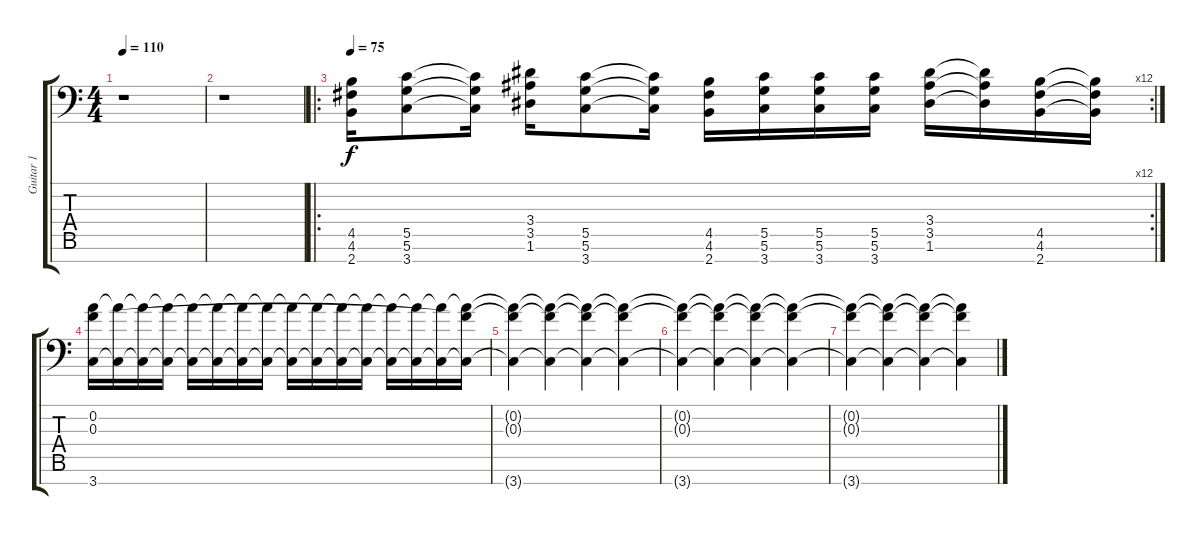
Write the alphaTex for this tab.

\track ("Guitar 1" "Guitar 1") {instrument distortionguitar}
\staff {score tabs}
\tuning (D4 A3 F3 C3 G2 D2 A1) {hide}
\ts (4 4)
\tempo 110
\clef f4
\ks c
r.1{dy f} |
r.1 |
\ro
\rc 12
\tempo 75
(4.5 4.6 2.7).16{volume 16 instrument distortionguitar} (5.5 5.6 3.7).8 (5.5{t} 5.6{t} 3.7{t}).16 (3.4 3.5 1.6).16 (5.5 5.6 3.7).8 (5.5{t} 5.6{t} 3.7{t}).16 (4.5 4.6 2.7).16 (5.5 5.6 3.7).16 (5.5 5.6 3.7).16 (5.5 5.6 3.7).16 (3.4 3.5 1.6).16 (3.4{t} 3.5{t} 1.6{t}).16 (4.5 4.6 2.7).16 (4.5{t} 4.6{t} 2.7{t}).16 |
(0.2 0.3 3.7).16 (0.2{t} 3.7{t}).16 (0.2{t} 3.7{t}).16 (0.2{t} 3.7{t}).16 (0.2{t} 3.7{t}).16 (0.2{t} 3.7{t}).16 (0.2{t} 3.7{t}).16 (0.2{t} 3.7{t}).16 (0.2{t} 3.7{t}).16 (0.2{t} 3.7{t}).16 (0.2{t} 3.7{t}).16 (0.2{t} 3.7{t}).16 (0.2{t} 3.7{t}).16 (0.2{t} 3.7{t}).16 (0.2{t} 3.7{t}).16 (0.2{t} 0.3{t} 3.7{t}).16 |
(0.2{t} 0.3{t} 3.7{t}).4 (0.2{t} 0.3{t} 3.7{t}).4 (0.2{t} 0.3{t} 3.7{t}).4 (0.2{t} 0.3{t} 3.7{t}).4 |
(0.2{t} 0.3{t} 3.7{t}).4 (0.2{t} 0.3{t} 3.7{t}).4 (0.2{t} 0.3{t} 3.7{t}).4 (0.2{t} 0.3{t} 3.7{t}).4 |
(0.2{t} 0.3{t} 3.7{t}).4 (0.2{t} 0.3{t} 3.7{t}).4 (0.2{t} 0.3{t} 3.7{t}).4 (0.2{t} 0.3{t} 3.7{t}).4
